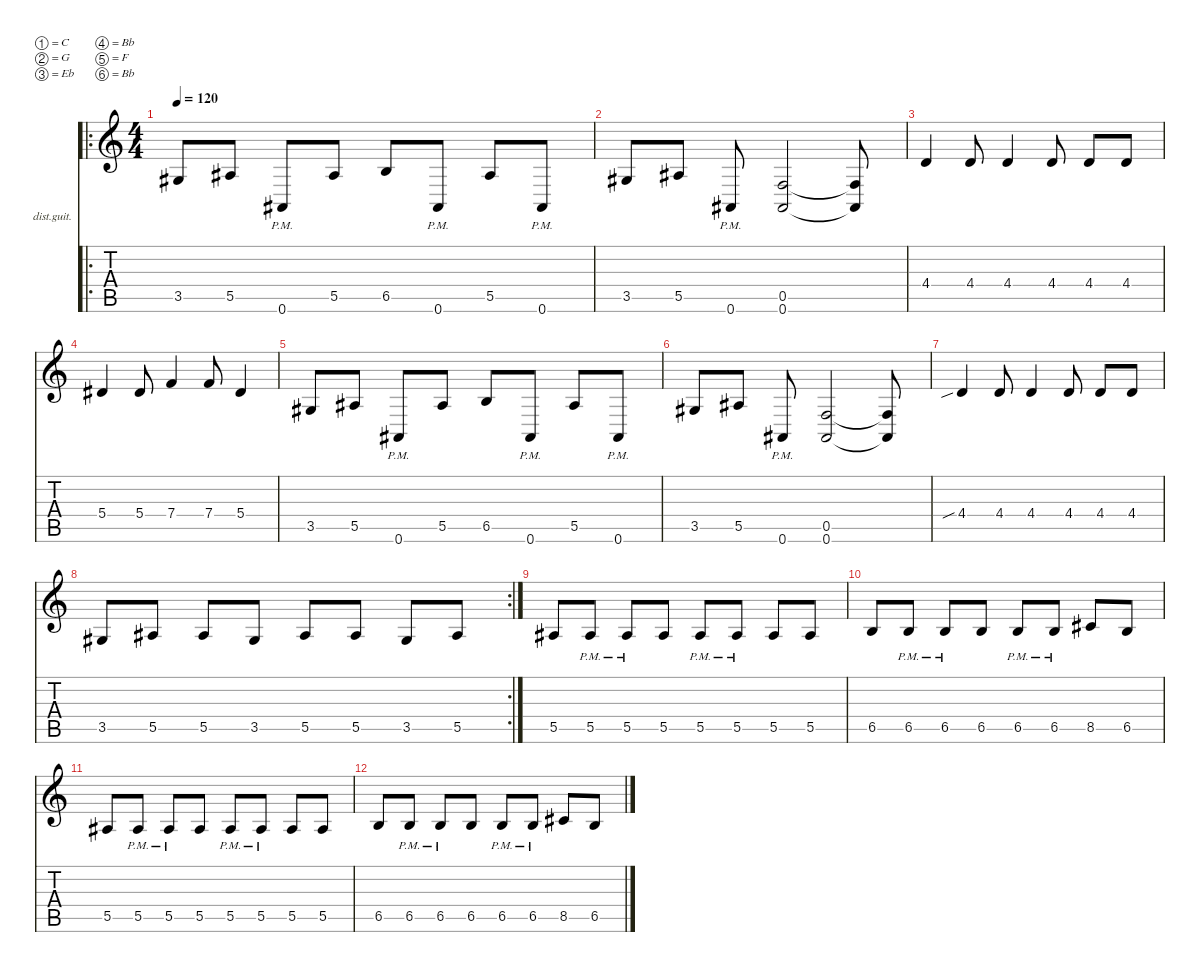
\defaultSystemsLayout 4
\hideDynamics
\bracketExtendMode nobrackets
\firstSystemTrackNameOrientation horizontal
\otherSystemsTrackNameOrientation horizontal
\track ("Lead Guitar" "dist.guit.") {instrument distortionguitar}
\staff {score tabs}
\tuning (C4 G3 Eb3 Bb2 F2 Bb1)
\ro
\ts (4 4)
\tempo 120
\clef g2
\ks c
3.5{acc #}.8{dy mf instrument distortionguitar beam Up} 5.5{acc #}.8{beam Up} 0.6{pm acc #}.8{beam Up} 5.5{acc #}.8{beam Up} 6.5.8{beam Up} 0.6{pm acc #}.8{beam Up} 5.5{acc #}.8{beam Up} 0.6{pm acc #}.8{beam Up} |
3.5{acc #}.8{beam Up} 5.5{acc #}.8{beam Up} 0.6{pm acc #}.8{beam Up} (0.6{acc #} 0.5).2{beam Up} (0.5{t} 0.6{t acc #}).8{beam Up} |
4.4.4{beam Up} 4.4.8{beam Up} 4.4.4{beam Up} 4.4.8{beam Up} 4.4.8{beam Up} 4.4.8{beam Up} |
5.4{acc #}.4{beam Up} 5.4{acc #}.8{beam Up} 7.4.4{beam Up} 7.4.8{beam Up} 5.4{acc #}.4{beam Up} |
3.5{acc #}.8{beam Up} 5.5{acc #}.8{beam Up} 0.6{pm acc #}.8{beam Up} 5.5{acc #}.8{beam Up} 6.5.8{beam Up} 0.6{pm acc #}.8{beam Up} 5.5{acc #}.8{beam Up} 0.6{pm acc #}.8{beam Up} |
3.5{acc #}.8{beam Up} 5.5{acc #}.8{beam Up} 0.6{pm acc #}.8{beam Up} (0.6{acc #} 0.5).2{beam Up} (0.5{t} 0.6{t acc #}).8{beam Up} |
4.4{sib}.4{beam Up} 4.4.8{beam Up} 4.4.4{beam Up} 4.4.8{beam Up} 4.4.8{beam Up} 4.4.8{beam Up} |
\rc 2
3.5{acc #}.8{beam Up} 5.5{acc #}.8{beam Up} 5.5{acc #}.8{beam Up} 3.5{acc #}.8{beam Up} 5.5{acc #}.8{beam Up} 5.5{acc #}.8{beam Up} 3.5{acc #}.8{beam Up} 5.5{acc #}.8{beam Up} |
5.5{acc #}.8{beam Up} 5.5{pm acc #}.8{beam Up} 5.5{pm acc #}.8{beam Up} 5.5{acc #}.8{beam Up} 5.5{pm acc #}.8{beam Up} 5.5{pm acc #}.8{beam Up} 5.5{acc #}.8{beam Up} 5.5{acc #}.8{beam Up} |
6.5.8{beam Up} 6.5{pm}.8{beam Up} 6.5{pm}.8{beam Up} 6.5.8{beam Up} 6.5{pm}.8{beam Up} 6.5{pm}.8{beam Up} 8.5{acc #}.8{beam Up} 6.5.8{beam Up} |
5.5{acc #}.8{beam Up} 5.5{pm acc #}.8{beam Up} 5.5{pm acc #}.8{beam Up} 5.5{acc #}.8{beam Up} 5.5{pm acc #}.8{beam Up} 5.5{pm acc #}.8{beam Up} 5.5{acc #}.8{beam Up} 5.5{acc #}.8{beam Up} |
6.5.8{beam Up} 6.5{pm}.8{beam Up} 6.5{pm}.8{beam Up} 6.5.8{beam Up} 6.5{pm}.8{beam Up} 6.5{pm}.8{beam Up} 8.5{acc #}.8{beam Up} 6.5.8{beam Up}
